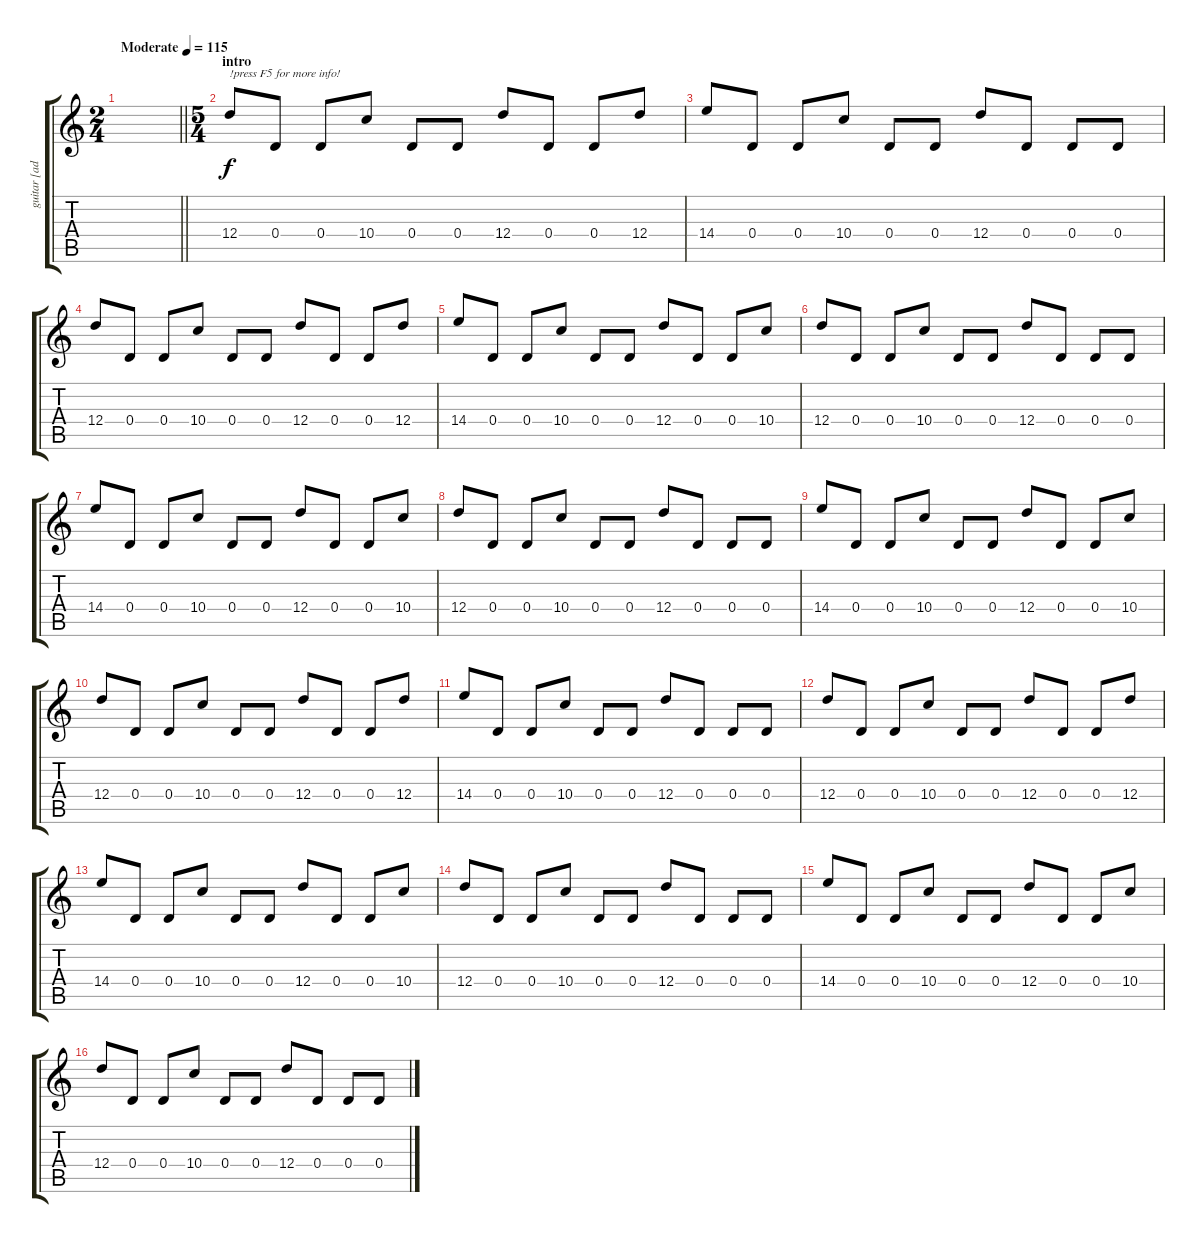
\track ("guitar [adam jones]" "guitar [ad") {instrument distortionguitar}
\staff {score tabs}
\tuning (E4 B3 G3 D3 A2 D2) {hide}
\ts (2 4)
\tempo (115 "Moderate")
\clef g2
\barLineRight lightlight
\ks c
|
\ts (5 4)
\section ("" "intro")
12.4.8{txt "!press F5 for more info!" volume 10 instrument electricguitarclean} 0.4.8 0.4.8 10.4.8 0.4.8 0.4.8 12.4.8 0.4.8 0.4.8 12.4.8 |
14.4.8 0.4.8 0.4.8 10.4.8 0.4.8 0.4.8 12.4.8 0.4.8 0.4.8 0.4.8 |
12.4.8 0.4.8 0.4.8 10.4.8 0.4.8 0.4.8 12.4.8 0.4.8 0.4.8 12.4.8 |
14.4.8 0.4.8 0.4.8 10.4.8 0.4.8 0.4.8 12.4.8 0.4.8 0.4.8 10.4.8 |
12.4.8 0.4.8 0.4.8 10.4.8 0.4.8 0.4.8 12.4.8 0.4.8 0.4.8 0.4.8 |
14.4.8 0.4.8 0.4.8 10.4.8 0.4.8 0.4.8 12.4.8 0.4.8 0.4.8 10.4.8 |
12.4.8 0.4.8 0.4.8 10.4.8 0.4.8 0.4.8 12.4.8 0.4.8 0.4.8 0.4.8 |
14.4.8 0.4.8 0.4.8 10.4.8 0.4.8 0.4.8 12.4.8 0.4.8 0.4.8 10.4.8 |
12.4.8{volume 10 instrument electricguitarclean} 0.4.8 0.4.8 10.4.8 0.4.8 0.4.8 12.4.8 0.4.8 0.4.8 12.4.8 |
14.4.8 0.4.8 0.4.8 10.4.8 0.4.8 0.4.8 12.4.8 0.4.8 0.4.8 0.4.8 |
12.4.8 0.4.8 0.4.8 10.4.8 0.4.8 0.4.8 12.4.8 0.4.8 0.4.8 12.4.8 |
14.4.8 0.4.8 0.4.8 10.4.8 0.4.8 0.4.8 12.4.8 0.4.8 0.4.8 10.4.8 |
12.4.8 0.4.8 0.4.8 10.4.8 0.4.8 0.4.8 12.4.8 0.4.8 0.4.8 0.4.8 |
14.4.8 0.4.8 0.4.8 10.4.8 0.4.8 0.4.8 12.4.8 0.4.8 0.4.8 10.4.8 |
12.4.8 0.4.8 0.4.8 10.4.8 0.4.8 0.4.8 12.4.8 0.4.8 0.4.8 0.4.8
